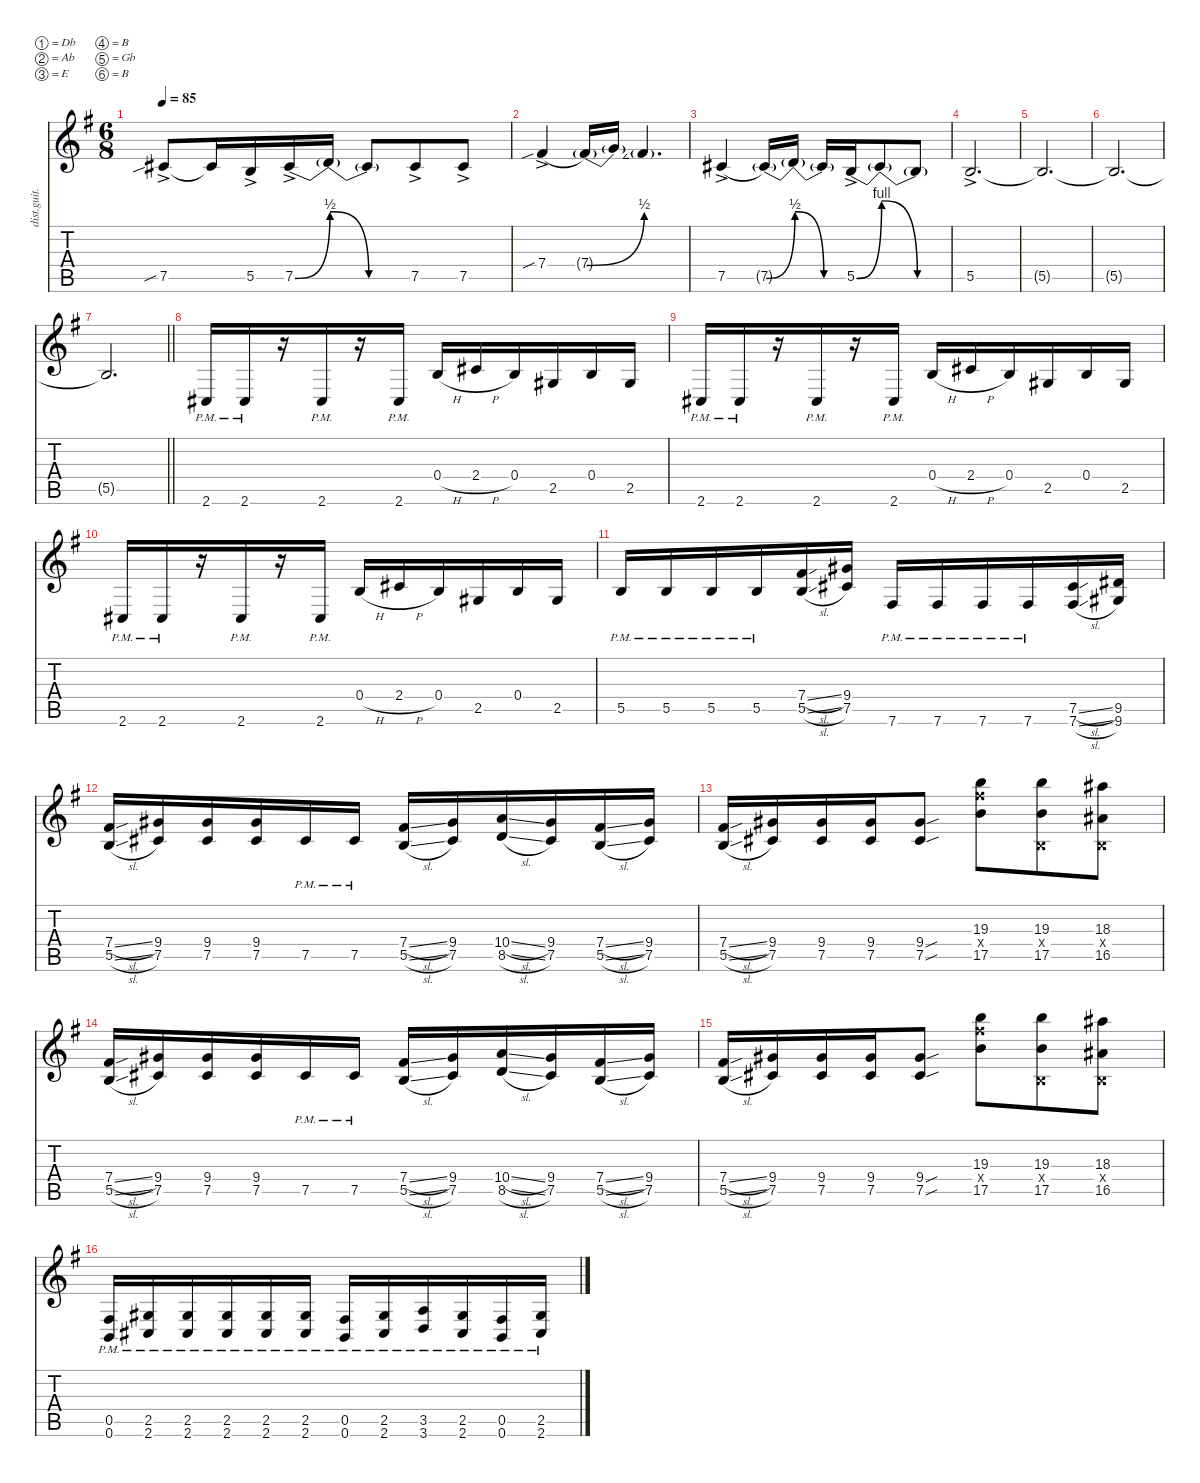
\defaultSystemsLayout 4
\hideDynamics
\bracketExtendMode nobrackets
\otherSystemsTrackNameOrientation horizontal
\track ("Guitar 1" "dist.guit.") {instrument distortionguitar}
\staff {score tabs}
\tuning (Db4 Ab3 E3 B2 Gb2 B1)
\ts (6 8)
\tempo 85
\clef g2
\ks eminor
7.5{sib ac acc #}.8{dy f beam Up} 7.5{t acc #}.16{beam Up} 5.5{ac acc forcenatural}.16{beam Up} 7.5{be (bend 0 0 60 2) ac acc #}.16{beam Up} 7.5{be (release 0 2 60 0) t}.16{beam Up} 7.5{be (hold 0 0 60 0) t acc #}.8{beam Up} 7.5{ac acc #}.8{beam Up} 7.5{ac acc #}.8{beam Up} |
7.4{be (hold 0 0 60 0) sib ac acc #}.4{beam Up} 7.4{be (bend 0 0 60 2) t acc #}.16{beam Up} 7.4{t}.16{beam Up} 7.4{be (hold 0 0 60 0) t acc #}.4{d beam Up} |
7.5{be (hold 0 0 60 0) ac acc #}.4{beam Up} 7.5{be (bend 0 0 60 2) t acc #}.16{beam Up} 7.5{be (release 0 2 60 0) t}.16{beam Up} 7.5{be (hold 0 0 60 0) t acc #}.16{beam Up} 5.5{be (bend 0 0 60 4) ac acc forcenatural}.16{beam Up} 5.5{be (release 0 4 60 0) t}.8{beam Up} 5.5{be (hold 0 0 60 0) t acc forcenatural}.8{beam Up} |
5.5{ac acc forcenatural}.2{d beam Up} |
5.5{t acc forcenatural}.2{d beam Up} |
5.5{t acc forcenatural}.2{d beam Up} |
\barLineRight lightlight
5.5{t acc forcenatural}.2{d beam Up} |
2.6{pm acc #}.16{beam Up} 2.6{pm acc #}.16{beam Up} r.16{beam Up} 2.6{pm acc #}.16{beam Up} r.16{beam Up} 2.6{pm acc #}.16{beam Up} 0.4{h acc forcenatural}.16{beam Up} 2.4{h acc #}.16{beam Up} 0.4{acc forcenatural}.16{beam Up} 2.5{acc #}.16{beam Up} 0.4{acc forcenatural}.16{beam Up} 2.5{acc #}.16{beam Up} |
2.6{pm acc #}.16{beam Up} 2.6{pm acc #}.16{beam Up} r.16{beam Up} 2.6{pm acc #}.16{beam Up} r.16{beam Up} 2.6{pm acc #}.16{beam Up} 0.4{h acc forcenatural}.16{beam Up} 2.4{h acc #}.16{beam Up} 0.4{acc forcenatural}.16{beam Up} 2.5{acc #}.16{beam Up} 0.4{acc forcenatural}.16{beam Up} 2.5{acc #}.16{beam Up} |
2.6{pm acc #}.16{beam Up} 2.6{pm acc #}.16{beam Up} r.16{beam Up} 2.6{pm acc #}.16{beam Up} r.16{beam Up} 2.6{pm acc #}.16{beam Up} 0.4{h acc forcenatural}.16{beam Up} 2.4{h acc #}.16{beam Up} 0.4{acc forcenatural}.16{beam Up} 2.5{acc #}.16{beam Up} 0.4{acc forcenatural}.16{beam Up} 2.5{acc #}.16{beam Up} |
5.5{pm acc forcenatural}.16{beam Up} 5.5{pm acc forcenatural}.16{beam Up} 5.5{pm acc forcenatural}.16{beam Up} 5.5{pm acc forcenatural}.16{beam Up} (7.4{sl acc #} 5.5{sl acc forcenatural}).16{beam Up} (9.4{acc #} 7.5{acc #}).16{beam Up} 7.6{pm acc #}.16{beam Up} 7.6{pm acc #}.16{beam Up} 7.6{pm acc #}.16{beam Up} 7.6{pm acc #}.16{beam Up} (7.5{sl acc #} 7.6{sl acc #}).16{beam Up} (9.5{acc #} 9.6{acc #}).16{beam Up} |
(7.4{sl acc #} 5.5{sl acc forcenatural}).16{beam Up} (9.4{acc #} 7.5{acc #}).16{beam Up} (9.4{acc #} 7.5{acc #}).16{beam Up} (9.4{acc #} 7.5{acc #}).16{beam Up} 7.5{pm acc #}.16{beam Up} 7.5{pm acc #}.16{beam Up} (7.4{sl acc #} 5.5{sl acc forcenatural}).16{beam Up} (9.4{acc #} 7.5{acc #}).16{beam Up} (10.4{sl acc forcenatural} 8.5{sl acc forcenatural}).16{beam Up} (9.4{acc #} 7.5{acc #}).16{beam Up} (7.4{sl acc #} 5.5{sl acc forcenatural}).16{beam Up} (9.4{acc #} 7.5{acc #}).16{beam Up} |
(7.4{sl acc #} 5.5{sl acc forcenatural}).16{beam Up} (9.4{acc #} 7.5{acc #}).16{beam Up} (9.4{acc #} 7.5{acc #}).16{beam Up} (9.4{acc #} 7.5{acc #}).16{beam Up} (9.4{sou acc #} 7.5{sou acc #}).8{beam Up} (19.3{acc forcenatural} 19.4{x acc #} 17.5{acc forcenatural}).8{beam Down} (19.3{acc forcenatural} 0.4{x acc forcenatural} 17.5{acc forcenatural}).8{beam Down} (18.3{acc #} 0.4{x acc forcenatural} 16.5{acc #}).8{beam Down} |
(7.4{sl acc #} 5.5{sl acc forcenatural}).16{beam Up} (9.4{acc #} 7.5{acc #}).16{beam Up} (9.4{acc #} 7.5{acc #}).16{beam Up} (9.4{acc #} 7.5{acc #}).16{beam Up} 7.5{pm acc #}.16{beam Up} 7.5{pm acc #}.16{beam Up} (7.4{sl acc #} 5.5{sl acc forcenatural}).16{beam Up} (9.4{acc #} 7.5{acc #}).16{beam Up} (10.4{sl acc forcenatural} 8.5{sl acc forcenatural}).16{beam Up} (9.4{acc #} 7.5{acc #}).16{beam Up} (7.4{sl acc #} 5.5{sl acc forcenatural}).16{beam Up} (9.4{acc #} 7.5{acc #}).16{beam Up} |
(7.4{sl acc #} 5.5{sl acc forcenatural}).16{beam Up} (9.4{acc #} 7.5{acc #}).16{beam Up} (9.4{acc #} 7.5{acc #}).16{beam Up} (9.4{acc #} 7.5{acc #}).16{beam Up} (9.4{sou acc #} 7.5{sou acc #}).8{beam Up} (19.3{acc forcenatural} 19.4{x acc #} 17.5{acc forcenatural}).8{beam Down} (19.3{acc forcenatural} 0.4{x acc forcenatural} 17.5{acc forcenatural}).8{beam Down} (18.3{acc #} 0.4{x acc forcenatural} 16.5{acc #}).8{beam Down} |
(0.5{pm acc #} 0.6{pm acc forcenatural}).16{beam Up} (2.5{pm acc #} 2.6{pm acc #}).16{beam Up} (2.5{pm acc #} 2.6{pm acc #}).16{beam Up} (2.5{pm acc #} 2.6{pm acc #}).16{beam Up} (2.5{pm acc #} 2.6{pm acc #}).16{beam Up} (2.5{pm acc #} 2.6{pm acc #}).16{beam Up} (0.5{pm acc #} 0.6{pm acc forcenatural}).16{beam Up} (2.5{pm acc #} 2.6{pm acc #}).16{beam Up} (3.5{pm acc forcenatural} 3.6{pm acc forcenatural}).16{beam Up} (2.5{pm acc #} 2.6{pm acc #}).16{beam Up} (0.5{pm acc #} 0.6{pm acc forcenatural}).16{beam Up} (2.5{pm acc #} 2.6{pm acc #}).16{beam Up}
